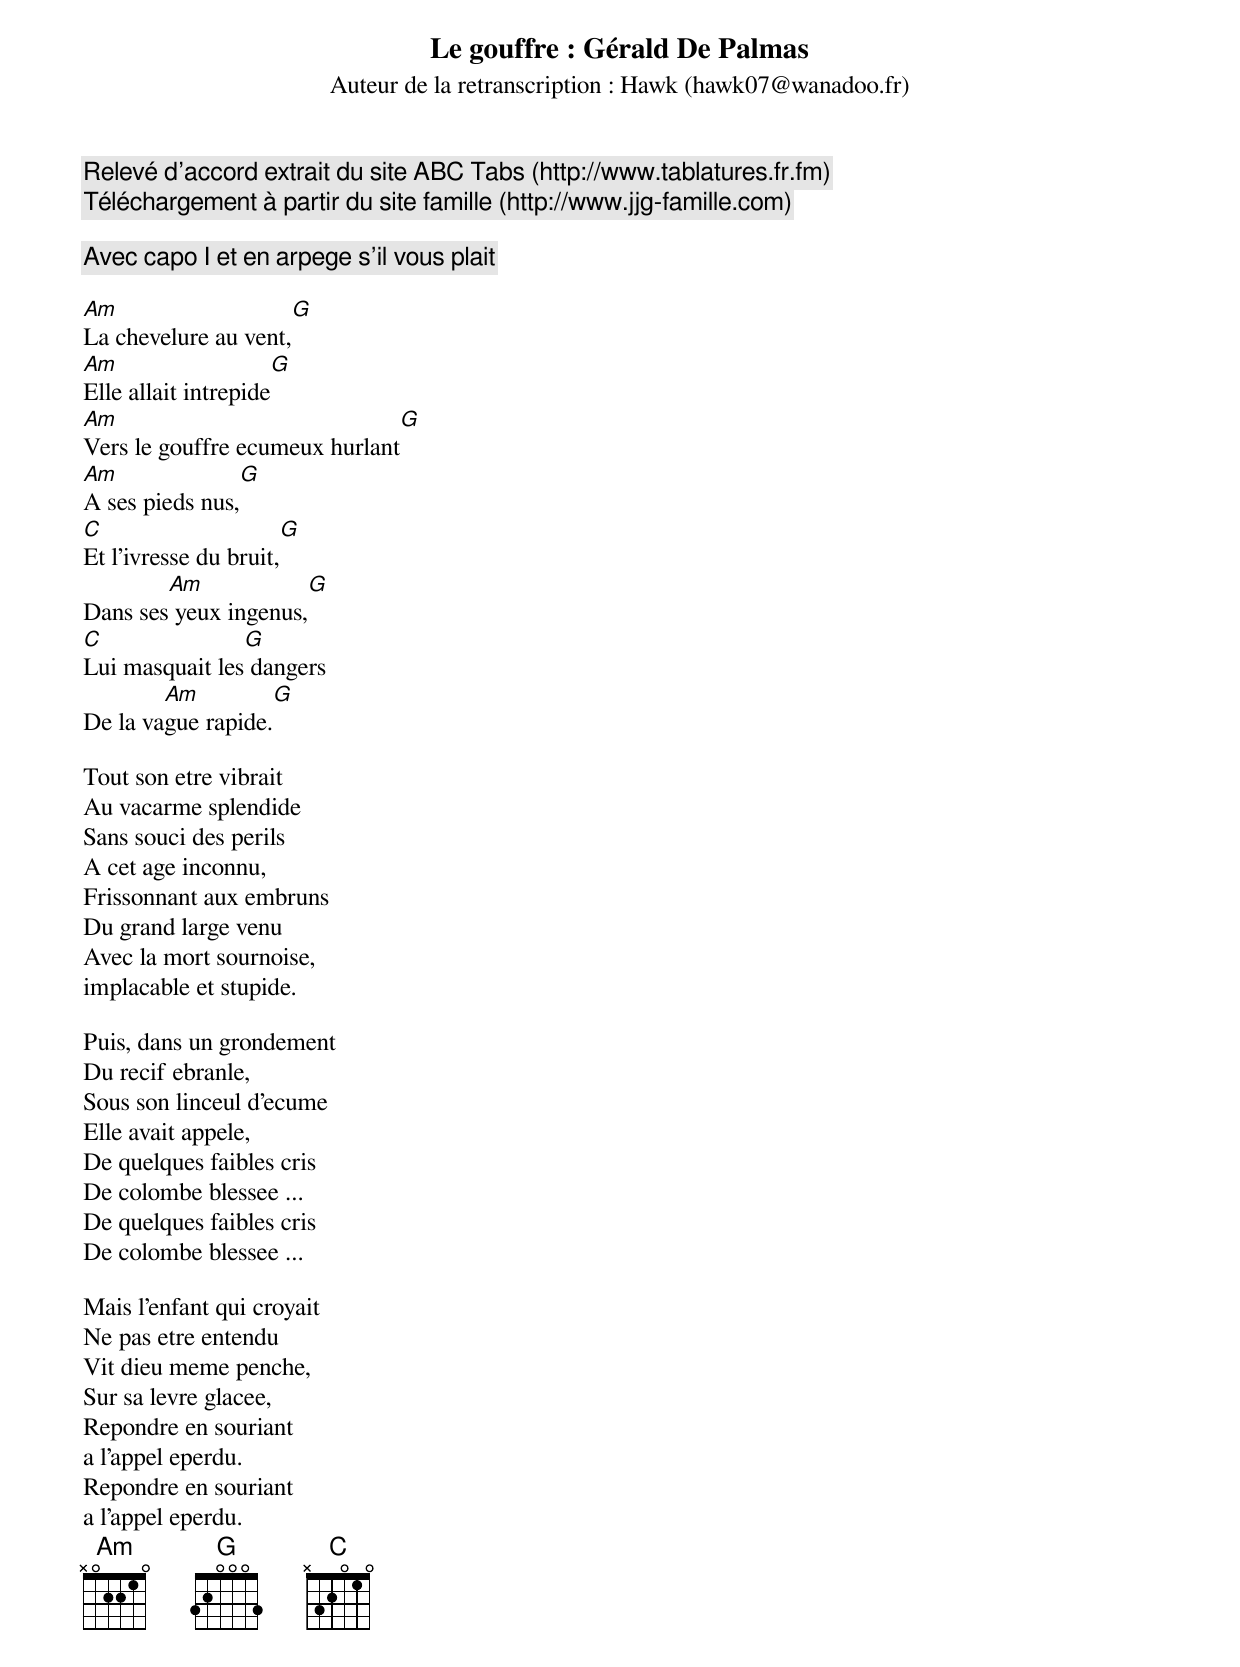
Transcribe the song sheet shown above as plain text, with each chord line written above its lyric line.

Le gouffre : Gérald De Palmas
Auteur de la retranscription : Hawk (hawk07@wanadoo.fr)
Relevé d'accord extrait du site ABC Tabs (http://www.tablatures.fr.fm)
Téléchargement à partir du site famille (http://www.jjg-famille.com)

Avec capo I et en arpege s'il vous plait

Am				G
La chevelure au vent,
Am				G
Elle allait intrepide
Am				G
Vers le gouffre ecumeux hurlant
Am				G
A ses pieds nus,
C			G
Et l'ivresse du bruit,
	Am		G
Dans ses yeux ingenus,
C		G
Lui masquait les dangers
	Am		G
De la vague rapide.

Tout son etre vibrait
Au vacarme splendide
Sans souci des perils
A cet age inconnu,
Frissonnant aux embruns
Du grand large venu
Avec la mort sournoise,
implacable et stupide.

Puis, dans un grondement
Du recif ebranle,
Sous son linceul d'ecume
Elle avait appele,
De quelques faibles cris
De colombe blessee ...
De quelques faibles cris
De colombe blessee ...

Mais l'enfant qui croyait
Ne pas etre entendu
Vit dieu meme penche,
Sur sa levre glacee,
Repondre en souriant
a l'appel eperdu.
Repondre en souriant
a l'appel eperdu.
